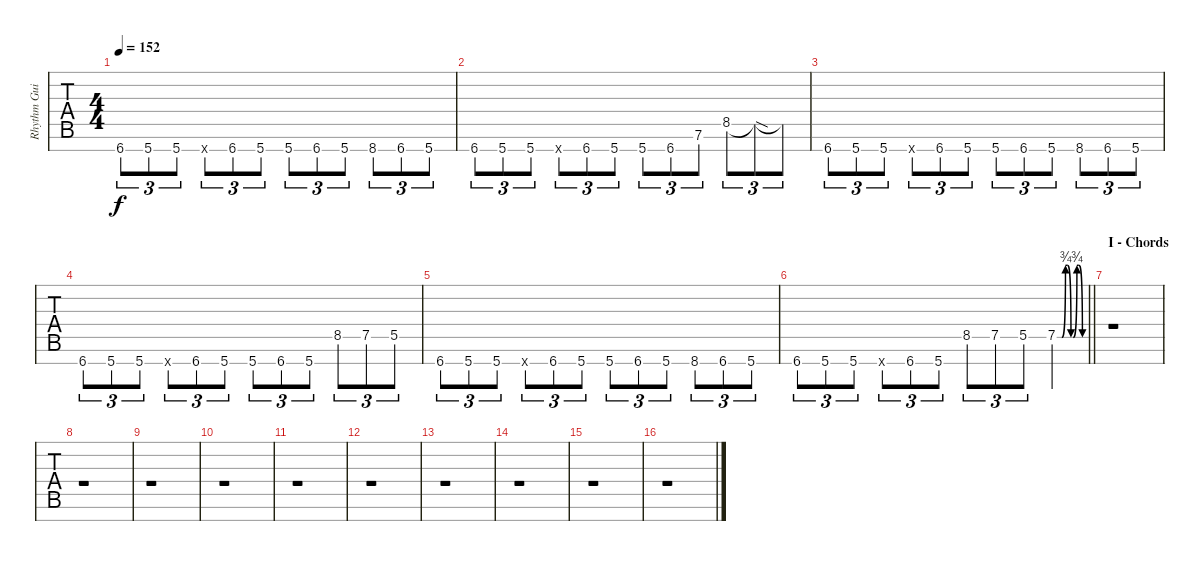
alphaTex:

\track ("Rhythm Guitar (Jeff Loomis)" "Rhythm Gui") {instrument overdrivenguitar}
\staff {tabs}
\tuning (Eb4 Bb3 Gb3 Db3 Ab2 Eb2 Bb1) {hide}
\ts (4 4)
\tempo 152
\clef f4
\ks aminor
6.7.8{tu (3 2) dy f} 5.7.8{tu (3 2)} 5.7.8{tu (3 2)} 5.7{x}.8{tu (3 2)} 6.7.8{tu (3 2)} 5.7.8{tu (3 2)} 5.7.8{tu (3 2)} 6.7.8{tu (3 2)} 5.7.8{tu (3 2)} 8.7.8{tu (3 2)} 6.7.8{tu (3 2)} 5.7.8{tu (3 2)} |
6.7.8{tu (3 2)} 5.7.8{tu (3 2)} 5.7.8{tu (3 2)} 5.7{x}.8{tu (3 2)} 6.7.8{tu (3 2)} 5.7.8{tu (3 2)} 5.7.8{tu (3 2)} 6.7.8{tu (3 2)} 7.6.8{tu (3 2)} 8.5.8{tu (3 2)} 8.5{sod t}.8{tu (3 2)} 8.5{t}.8{tu (3 2)} |
6.7.8{tu (3 2)} 5.7.8{tu (3 2)} 5.7.8{tu (3 2)} 5.7{x}.8{tu (3 2)} 6.7.8{tu (3 2)} 5.7.8{tu (3 2)} 5.7.8{tu (3 2)} 6.7.8{tu (3 2)} 5.7.8{tu (3 2)} 8.7.8{tu (3 2)} 6.7.8{tu (3 2)} 5.7.8{tu (3 2)} |
6.7.8{tu (3 2)} 5.7.8{tu (3 2)} 5.7.8{tu (3 2)} 5.7{x}.8{tu (3 2)} 6.7.8{tu (3 2)} 5.7.8{tu (3 2)} 5.7.8{tu (3 2)} 6.7.8{tu (3 2)} 5.7.8{tu (3 2)} 8.5.8{tu (3 2)} 7.5.8{tu (3 2)} 5.5.8{tu (3 2)} |
6.7.8{tu (3 2)} 5.7.8{tu (3 2)} 5.7.8{tu (3 2)} 5.7{x}.8{tu (3 2)} 6.7.8{tu (3 2)} 5.7.8{tu (3 2)} 5.7.8{tu (3 2)} 6.7.8{tu (3 2)} 5.7.8{tu (3 2)} 8.7.8{tu (3 2)} 6.7.8{tu (3 2)} 5.7.8{tu (3 2)} |
\barLineRight lightlight
6.7.8{tu (3 2)} 5.7.8{tu (3 2)} 5.7.8{tu (3 2)} 5.7{x}.8{tu (3 2)} 6.7.8{tu (3 2)} 5.7.8{tu (3 2)} 8.5.8{tu (3 2)} 7.5.8{tu (3 2)} 5.5.8{tu (3 2)} 7.5{be (custom 0 0 10 0 18 3 22 3 30 0 35 0 43 3 47 3 55 0 60 0)}.4 |
\section ("" "I - Chords")
r.1 |
r.1 |
r.1 |
r.1 |
r.1 |
r.1 |
r.1 |
r.1 |
r.1 |
r.1
